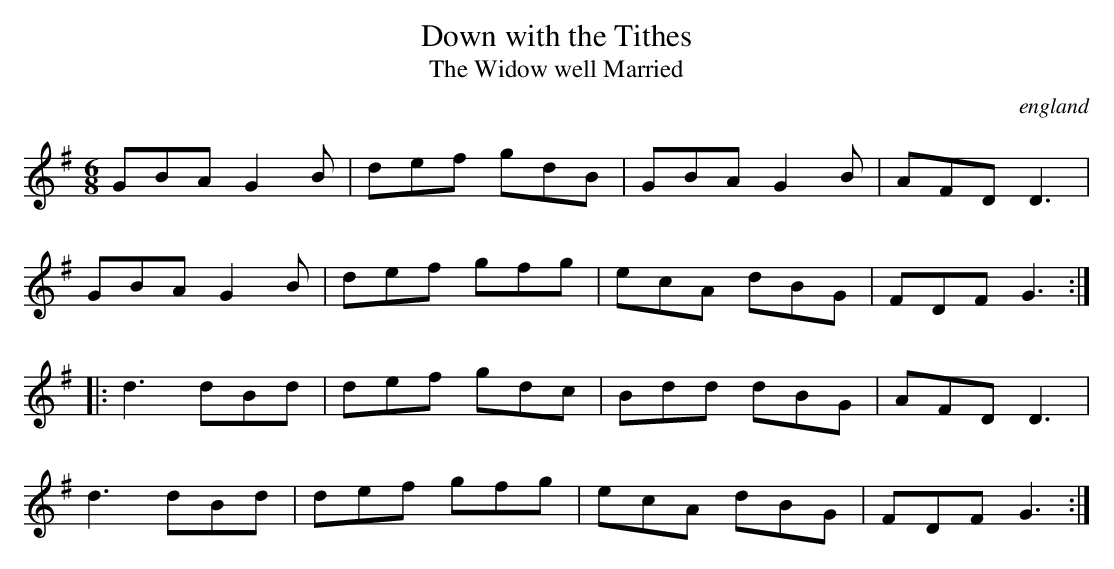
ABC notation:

X:1
T:Down with the Tithes
T:The Widow well Married
O:england
L:1/8
M:6/8
K:G
GBA G2 B|def gdB|GBA G2 B|AFD D3|
GBA G2 B|def gfg|ecA dBG|FDF G3:|
|:d3 dBd|def gdc|Bdd dBG|AFD D3|
d3 dBd|def gfg|ecA dBG|FDF G3:|
